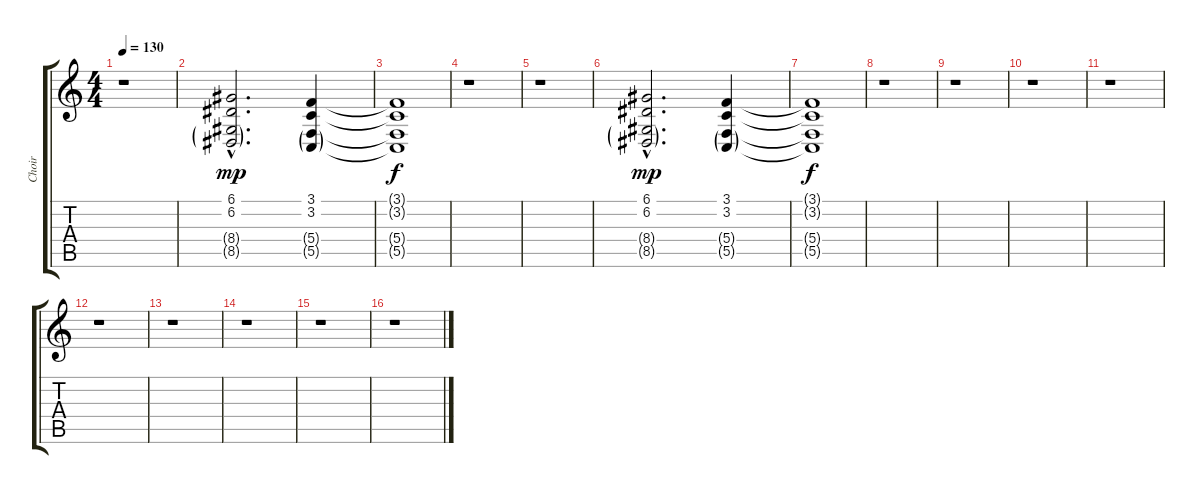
\track ("Choir" "Choir") {instrument choiraahs}
\staff {score tabs}
\tuning (D4 A3 F3 C3 G2 D2) {hide}
\ts (4 4)
\tempo 130
\clef g2
\ks c
r.1{dy mp} |
(6.1{hac} 6.2{hac} 8.4{g hac} 8.5{g hac}).2{d} (3.1 3.2 5.4{g} 5.5{g}).4 |
(3.1{t} 3.2{t} 5.4{t} 5.5{t}).1{dy f} |
r.1 |
r.1 |
(6.1{hac} 6.2{hac} 8.4{g hac} 8.5{g hac}).2{d dy mp} (3.1 3.2 5.4{g} 5.5{g}).4 |
(3.1{t} 3.2{t} 5.4{t} 5.5{t}).1{dy f} |
r.1 |
r.1 |
r.1 |
r.1 |
r.1 |
r.1 |
r.1 |
r.1 |
r.1
